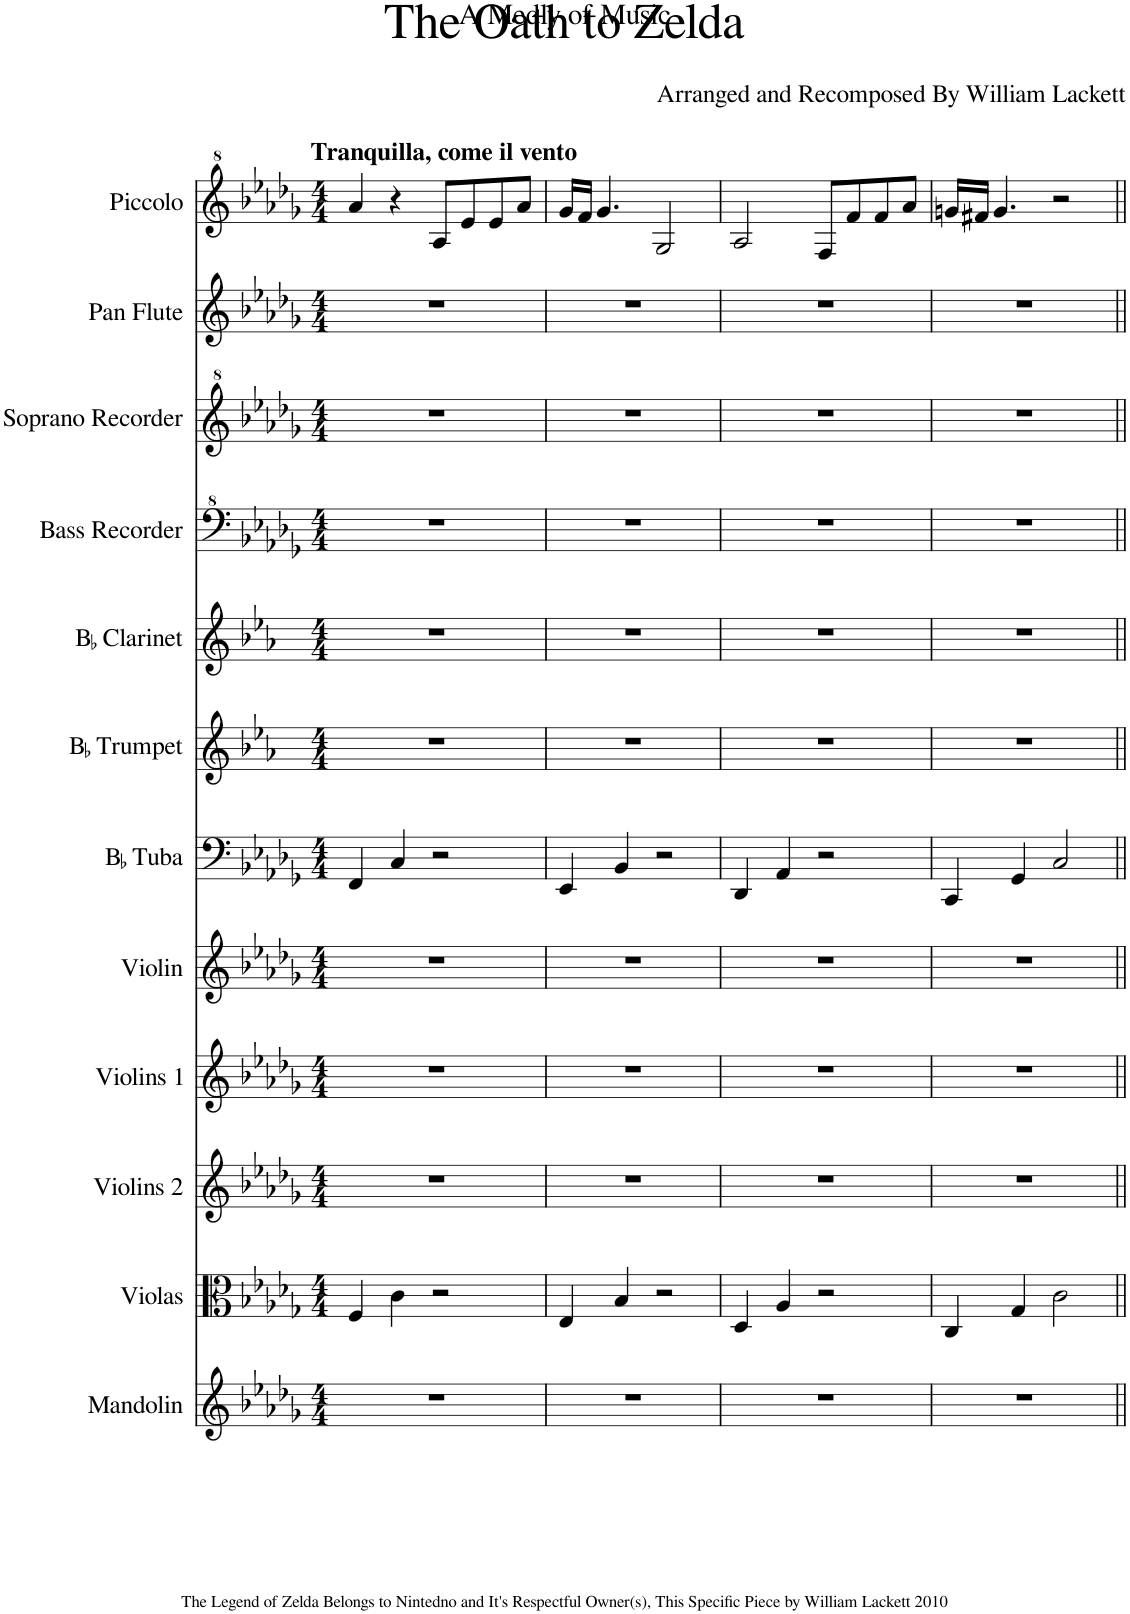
**kern	**kern	**kern	**kern	**kern	**kern	**kern	**kern	**kern	**kern	**kern	**kern
*part12	*part11	*part10	*part9	*part8	*part7	*part6	*part5	*part4	*part3	*part2	*part1
*staff12	*staff11	*staff10	*staff9	*staff8	*staff7	*staff6	*staff5	*staff4	*staff3	*staff2	*staff1
*I"Mandolin	*I"Violas	*I"Violins 2	*I"Violins 1	*I"Violin	*I"BaccidentalFlat Tuba	*I"BaccidentalFlat Trumpet	*I"BaccidentalFlat Clarinet	*I"Bass Recorder	*I"Soprano Recorder	*I"Pan Flute	*I"Piccolo
*I'Mdn.	*I'Vlas.	*I'Vlns. 2	*I'Vlns. 1	*I'Vln.	*I'BaccidentalFlat Tu.	*I'BaccidentalFlat Tpt.	*I'BaccidentalFlat Cl.	*I'B. Rec.	*I'S. Rec.	*I'Pn. Fl.	*I'Picc.
*clefG2	*clefC3	*clefG2	*clefG2	*clefG2	*clefF4	*clefG2	*clefG2	*clefF^4	*clefG^2	*clefG2	*clefG^2
*	*	*	*	*	*	*Trd1c2	*Trd1c2	*	*	*	*Trd-7c-12
*k[b-e-a-d-g-]	*k[b-e-a-d-g-]	*k[b-e-a-d-g-]	*k[b-e-a-d-g-]	*k[b-e-a-d-g-]	*k[b-e-a-d-g-]	*k[b-e-a-]	*k[b-e-a-]	*k[b-e-a-d-g-]	*k[b-e-a-d-g-]	*k[b-e-a-d-g-]	*k[b-e-a-d-g-]
*M4/4	*M4/4	*M4/4	*M4/4	*M4/4	*M4/4	*M4/4	*M4/4	*M4/4	*M4/4	*M4/4	*M4/4
=1	=1	=1	=1	=1	=1	=1	=1	=1	=1	=1	=1
!	!	!	!	!	!	!	!	!	!	!	!LO:TX:a:B:t=Tranquilla, come il vento
1r	4F/	1r	1r	1r	4FF/	1r	1r	1r	1r	1r	4aa-/
.	4c\	.	.	.	4C/	.	.	.	.	.	4r
.	2r	.	.	.	2r	.	.	.	.	.	8a-/L
.	.	.	.	.	.	.	.	.	.	.	8ee-/
.	.	.	.	.	.	.	.	.	.	.	8ee-/
.	.	.	.	.	.	.	.	.	.	.	8aa-/J
=2	=2	=2	=2	=2	=2	=2	=2	=2	=2	=2	=2
1r	4E-/	1r	1r	1r	4EE-/	1r	1r	1r	1r	1r	16gg-/LL
.	.	.	.	.	.	.	.	.	.	.	16ff/JJ
.	.	.	.	.	.	.	.	.	.	.	4.gg-/
.	4B-/	.	.	.	4BB-/	.	.	.	.	.	.
.	2r	.	.	.	2r	.	.	.	.	.	2g-/
=3	=3	=3	=3	=3	=3	=3	=3	=3	=3	=3	=3
1r	4D-/	1r	1r	1r	4DD-/	1r	1r	1r	1r	1r	2a-/
.	4A-/	.	.	.	4AA-/	.	.	.	.	.	.
.	2r	.	.	.	2r	.	.	.	.	.	8f/L
.	.	.	.	.	.	.	.	.	.	.	8ff/
.	.	.	.	.	.	.	.	.	.	.	8ff/
.	.	.	.	.	.	.	.	.	.	.	8aa-/J
=4	=4	=4	=4	=4	=4	=4	=4	=4	=4	=4	=4
1r	4C/	1r	1r	1r	4CC/	1r	1r	1r	1r	1r	16ggn/LL
.	.	.	.	.	.	.	.	.	.	.	16ff#X/JJ
.	.	.	.	.	.	.	.	.	.	.	4.gg/
.	4G-/	.	.	.	4GG-/	.	.	.	.	.	.
.	2c\	.	.	.	2C/	.	.	.	.	.	2r
=||	=||	=||	=||	=||	=||	=||	=||	=||	=||	=||	=||
*-	*-	*-	*-	*-	*-	*-	*-	*-	*-	*-	*-
